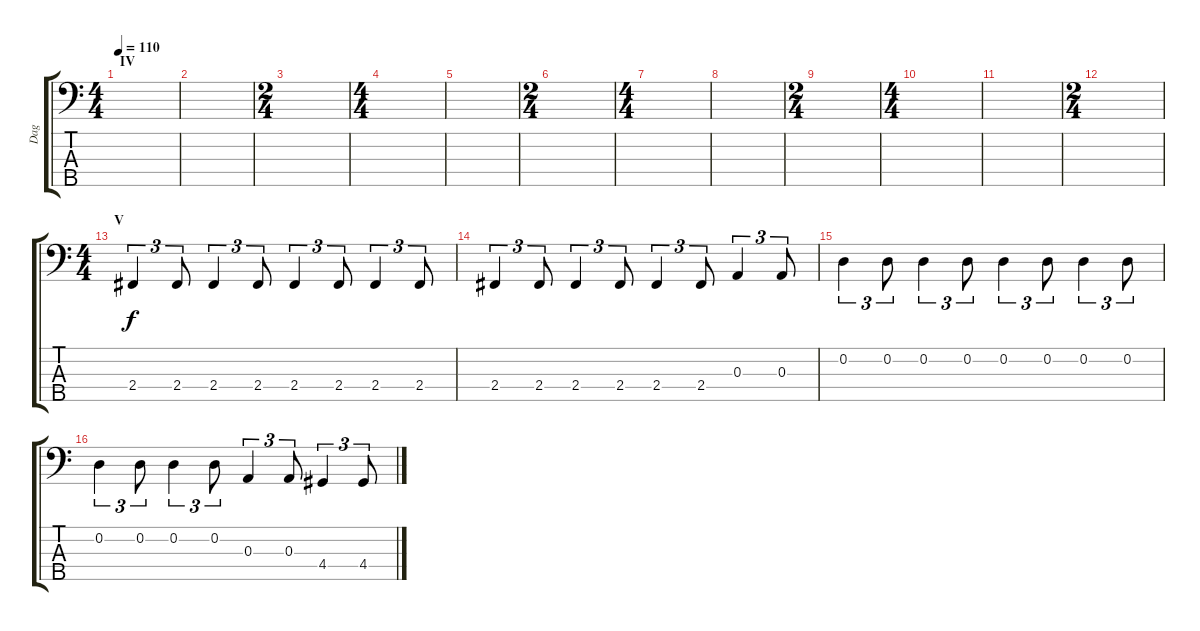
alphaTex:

\track ("Dag" "Dag") {instrument synthbass2}
\staff {score tabs}
\tuning (G2 D2 A1 E1 B0) {hide}
\ts (4 4)
\section ("" "IV")
\tempo 110
\clef f4
\ks c
|
|
\ts (2 4)
|
\ts (4 4)
|
|
\ts (2 4)
|
\ts (4 4)
|
|
\ts (2 4)
|
\ts (4 4)
|
|
\ts (2 4)
|
\ts (4 4)
\section ("" "V")
2.4.4{tu (3 2)} 2.4.8{tu (3 2)} 2.4.4{tu (3 2)} 2.4.8{tu (3 2)} 2.4.4{tu (3 2)} 2.4.8{tu (3 2)} 2.4.4{tu (3 2)} 2.4.8{tu (3 2)} |
2.4.4{tu (3 2)} 2.4.8{tu (3 2)} 2.4.4{tu (3 2)} 2.4.8{tu (3 2)} 2.4.4{tu (3 2)} 2.4.8{tu (3 2)} 0.3.4{tu (3 2)} 0.3.8{tu (3 2)} |
0.2.4{tu (3 2)} 0.2.8{tu (3 2)} 0.2.4{tu (3 2)} 0.2.8{tu (3 2)} 0.2.4{tu (3 2)} 0.2.8{tu (3 2)} 0.2.4{tu (3 2)} 0.2.8{tu (3 2)} |
0.2.4{tu (3 2)} 0.2.8{tu (3 2)} 0.2.4{tu (3 2)} 0.2.8{tu (3 2)} 0.3.4{tu (3 2)} 0.3.8{tu (3 2)} 4.4.4{tu (3 2)} 4.4.8{tu (3 2)}
